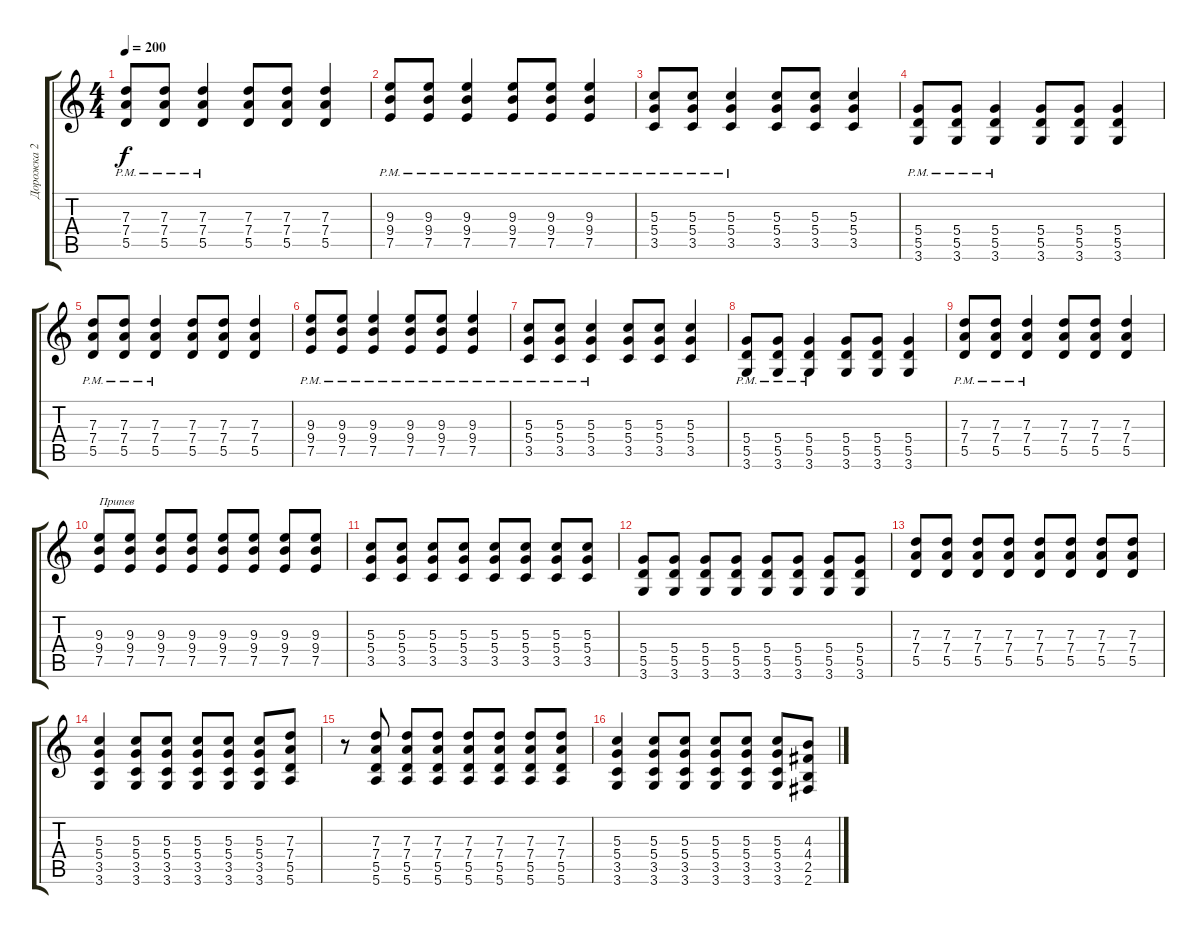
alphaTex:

\track ("Дорожка 2" "Дорожка 2") {instrument distortionguitar}
\staff {score tabs}
\tuning (E4 B3 G3 D3 A2 E2) {hide}
\ts (4 4)
\tempo 200
\clef g2
\ks c
(7.3{pm} 7.4{pm} 5.5{pm}).8{dy f} (7.3{pm} 7.4{pm} 5.5{pm}).8 (7.3{pm} 7.4{pm} 5.5{pm}).4 (7.3 7.4 5.5).8 (7.3 7.4 5.5).8 (7.3 7.4 5.5).4 |
(9.3{pm} 9.4{pm} 7.5{pm}).8 (9.3{pm} 9.4{pm} 7.5{pm}).8 (9.3{pm} 9.4{pm} 7.5{pm}).4 (9.3{pm} 9.4{pm} 7.5{pm}).8 (9.3{pm} 9.4{pm} 7.5{pm}).8 (9.3{pm} 9.4{pm} 7.5{pm}).4 |
(5.3{pm} 5.4{pm} 3.5{pm}).8 (5.3{pm} 5.4{pm} 3.5{pm}).8 (5.3{pm} 5.4{pm} 3.5{pm}).4 (5.3 5.4 3.5).8 (5.3 5.4 3.5).8 (5.3 5.4 3.5).4 |
(5.4{pm} 5.5{pm} 3.6{pm}).8 (5.4{pm} 5.5{pm} 3.6{pm}).8 (5.4{pm} 5.5{pm} 3.6{pm}).4 (5.4 5.5 3.6).8 (5.4 5.5 3.6).8 (5.4 5.5 3.6).4 |
(7.3{pm} 7.4{pm} 5.5{pm}).8 (7.3{pm} 7.4{pm} 5.5{pm}).8 (7.3{pm} 7.4{pm} 5.5{pm}).4 (7.3 7.4 5.5).8 (7.3 7.4 5.5).8 (7.3 7.4 5.5).4 |
(9.3{pm} 9.4{pm} 7.5{pm}).8 (9.3{pm} 9.4{pm} 7.5{pm}).8 (9.3{pm} 9.4{pm} 7.5{pm}).4 (9.3{pm} 9.4{pm} 7.5{pm}).8 (9.3{pm} 9.4{pm} 7.5{pm}).8 (9.3{pm} 9.4{pm} 7.5{pm}).4 |
(5.3{pm} 5.4{pm} 3.5{pm}).8 (5.3{pm} 5.4{pm} 3.5{pm}).8 (5.3{pm} 5.4{pm} 3.5{pm}).4 (5.3 5.4 3.5).8 (5.3 5.4 3.5).8 (5.3 5.4 3.5).4 |
(5.4{pm} 5.5{pm} 3.6{pm}).8 (5.4{pm} 5.5{pm} 3.6{pm}).8 (5.4{pm} 5.5{pm} 3.6{pm}).4 (5.4 5.5 3.6).8 (5.4 5.5 3.6).8 (5.4 5.5 3.6).4 |
(7.3{pm} 7.4{pm} 5.5{pm}).8 (7.3{pm} 7.4{pm} 5.5{pm}).8 (7.3{pm} 7.4{pm} 5.5{pm}).4 (7.3 7.4 5.5).8 (7.3 7.4 5.5).8 (7.3 7.4 5.5).4 |
(9.3 9.4 7.5).8{txt "Припев"} (9.3 9.4 7.5).8 (9.3 9.4 7.5).8 (9.3 9.4 7.5).8 (9.3 9.4 7.5).8 (9.3 9.4 7.5).8 (9.3 9.4 7.5).8 (9.3 9.4 7.5).8 |
(5.3 5.4 3.5).8 (5.3 5.4 3.5).8 (5.3 5.4 3.5).8 (5.3 5.4 3.5).8 (5.3 5.4 3.5).8 (5.3 5.4 3.5).8 (5.3 5.4 3.5).8 (5.3 5.4 3.5).8 |
(5.4 5.5 3.6).8 (5.4 5.5 3.6).8 (5.4 5.5 3.6).8 (5.4 5.5 3.6).8 (5.4 5.5 3.6).8 (5.4 5.5 3.6).8 (5.4 5.5 3.6).8 (5.4 5.5 3.6).8 |
(7.3 7.4 5.5).8 (7.3 7.4 5.5).8 (7.3 7.4 5.5).8 (7.3 7.4 5.5).8 (7.3 7.4 5.5).8 (7.3 7.4 5.5).8 (7.3 7.4 5.5).8 (7.3 7.4 5.5).8 |
(5.3 5.4 3.5 3.6).4 (5.3 5.4 3.5 3.6).8 (5.3 5.4 3.5 3.6).8 (5.3 5.4 3.5 3.6).8 (5.3 5.4 3.5 3.6).8 (5.3 5.4 3.5 3.6).8 (7.3 7.4 5.5 5.6).8 |
r.8 (7.3 7.4 5.5 5.6).8 (7.3 7.4 5.5 5.6).8 (7.3 7.4 5.5 5.6).8 (7.3 7.4 5.5 5.6).8 (7.3 7.4 5.5 5.6).8 (7.3 7.4 5.5 5.6).8 (7.3 7.4 5.5 5.6).8 |
(5.3 5.4 3.5 3.6).4 (5.3 5.4 3.5 3.6).8 (5.3 5.4 3.5 3.6).8 (5.3 5.4 3.5 3.6).8 (5.3 5.4 3.5 3.6).8 (5.3 5.4 3.5 3.6).8 (4.3 4.4 2.5 2.6).8
